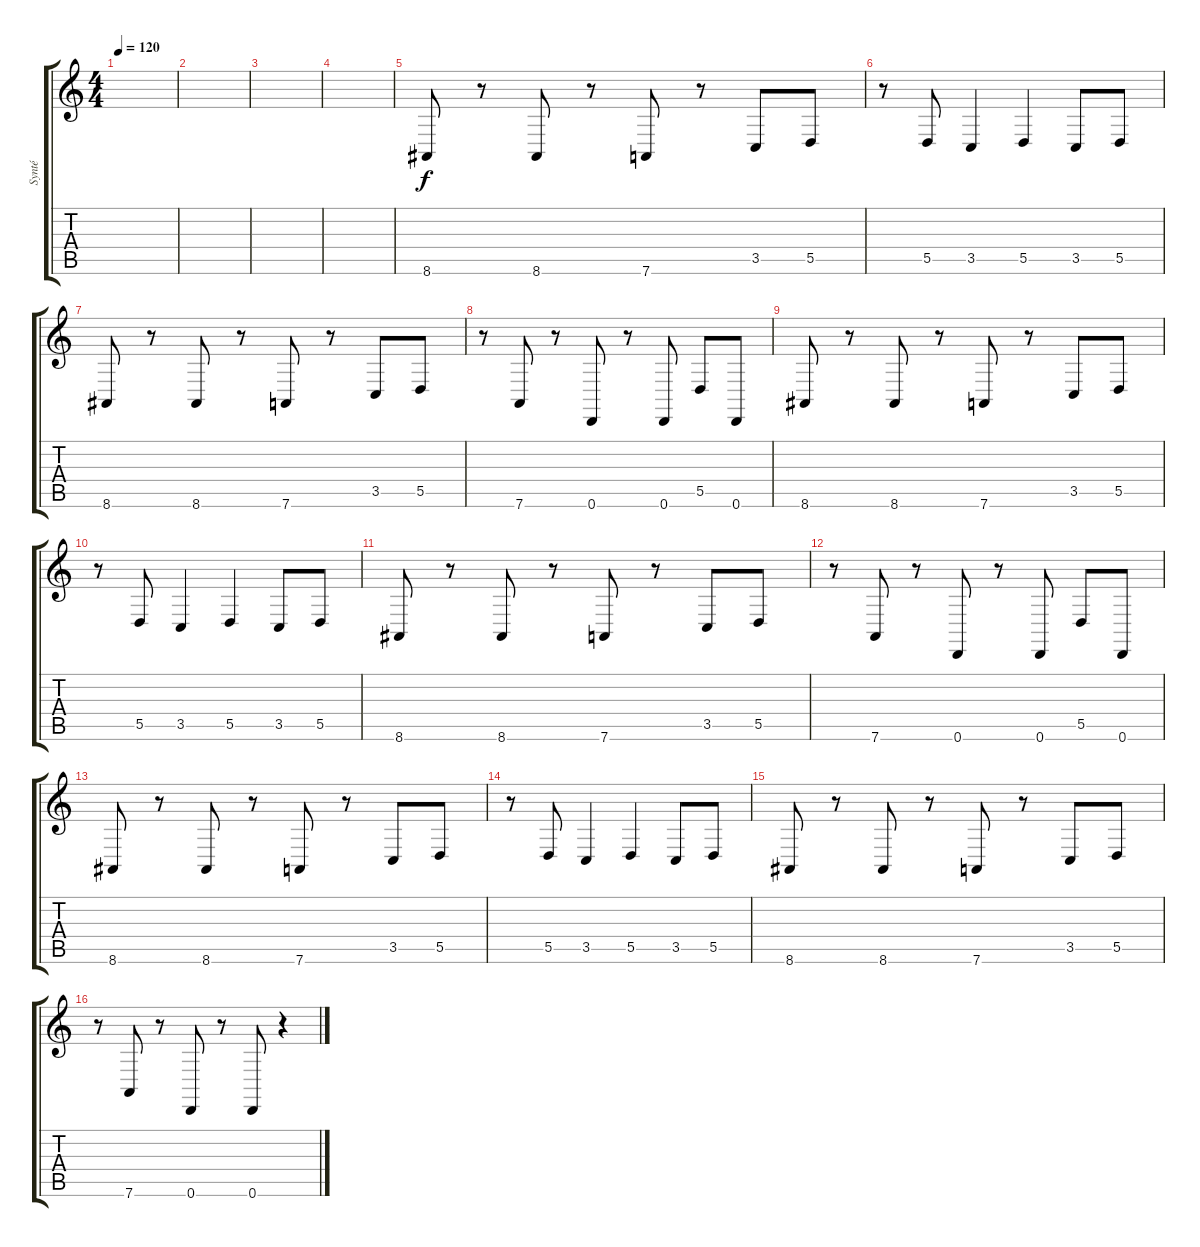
\track ("Synté" "Synté") {instrument lead2sawtooth}
\staff {score tabs}
\tuning (E4 B3 G3 D3 A2 D2) {hide}
\ts (4 4)
\tempo 120
\clef g2
\ks c
|
|
|
|
8.6.8 r.8 8.6.8 r.8 7.6.8 r.8 3.5.8 5.5.8 |
r.8 5.5.8 3.5.4 5.5.4 3.5.8 5.5.8 |
8.6.8 r.8 8.6.8 r.8 7.6.8 r.8 3.5.8 5.5.8 |
r.8 7.6.8 r.8 0.6.8 r.8 0.6.8 5.5.8 0.6.8 |
8.6.8 r.8 8.6.8 r.8 7.6.8 r.8 3.5.8 5.5.8 |
r.8 5.5.8 3.5.4 5.5.4 3.5.8 5.5.8 |
8.6.8 r.8 8.6.8 r.8 7.6.8 r.8 3.5.8 5.5.8 |
r.8 7.6.8 r.8 0.6.8 r.8 0.6.8 5.5.8 0.6.8 |
8.6.8 r.8 8.6.8 r.8 7.6.8 r.8 3.5.8 5.5.8 |
r.8 5.5.8 3.5.4 5.5.4 3.5.8 5.5.8 |
8.6.8 r.8 8.6.8 r.8 7.6.8 r.8 3.5.8 5.5.8 |
r.8 7.6.8 r.8 0.6.8 r.8 0.6.8 r.4
